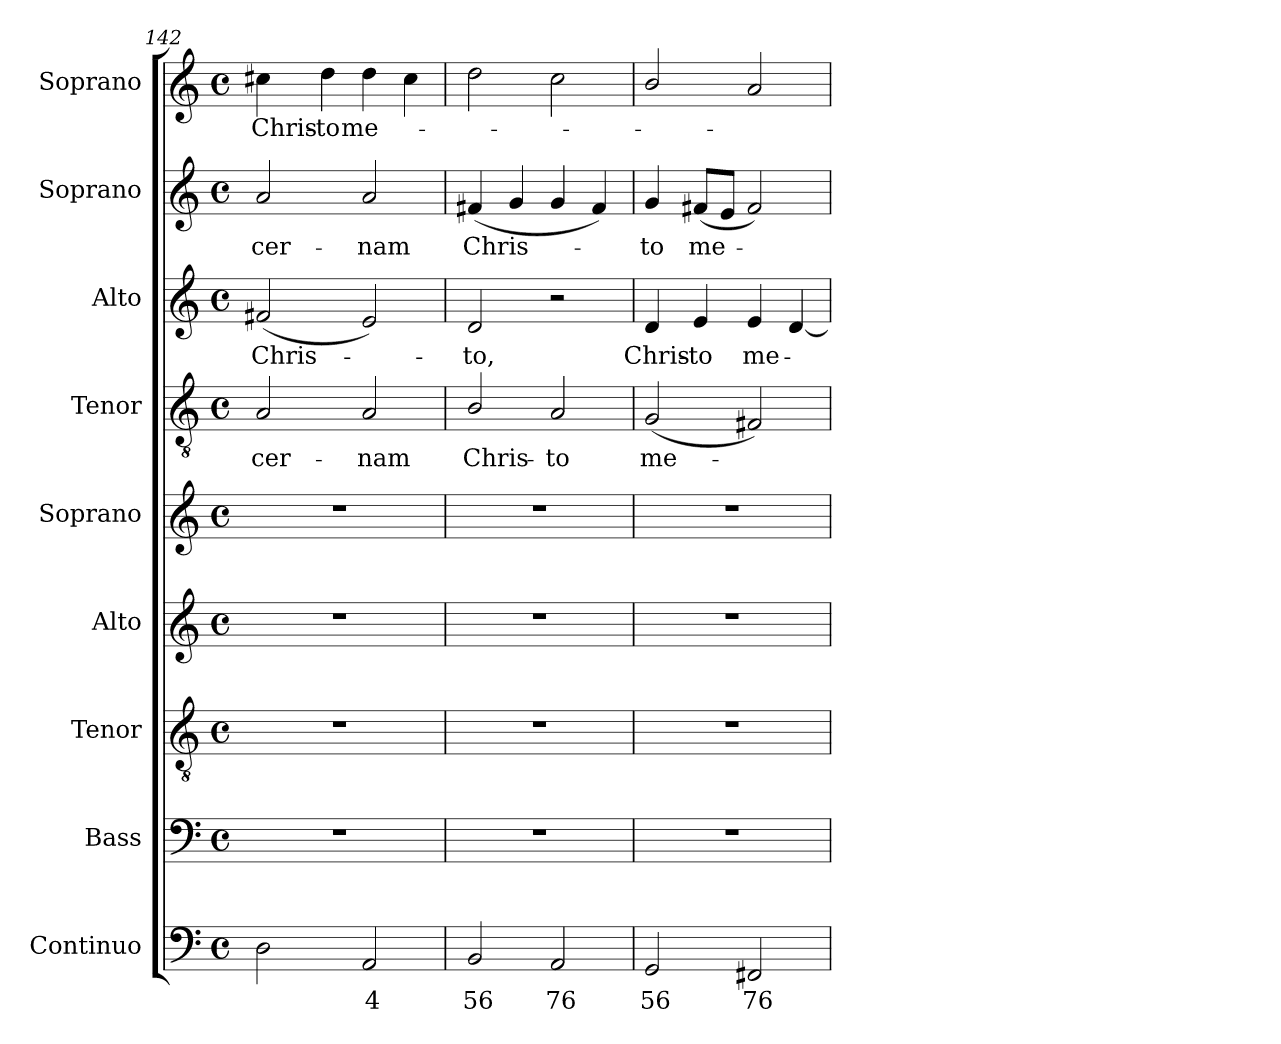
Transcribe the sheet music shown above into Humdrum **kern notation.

**kern	**text	**kern	**kern	**kern	**kern	**kern	**text	**kern	**text	**kern	**text	**kern	**text
*part9	*part9	*part8	*part7	*part6	*part5	*part4	*part4	*part3	*part3	*part2	*part2	*part1	*part1
*staff9	*staff9	*staff8	*staff7	*staff6	*staff5	*staff4	*staff4	*staff3	*staff3	*staff2	*staff2	*staff1	*staff1
*I"Continuo	*	*I"Bass	*I"Tenor	*I"Alto	*I"Soprano	*I"Tenor	*	*I"Alto	*	*I"Soprano	*	*I"Soprano	*
*I'Cont.	*	*I'B.	*I'T.	*I'A.	*I'S.	*I'T.	*	*I'A.	*	*I'S.	*	*I'S.	*
*clefF4	*	*clefF4	*clefGv2	*clefG2	*clefG2	*clefGv2	*	*clefG2	*	*clefG2	*	*clefG2	*
*	*	*	*ITrd7c12	*	*	*ITrd7c12	*	*	*	*	*	*	*
*k[]	*	*k[]	*k[]	*k[]	*k[]	*k[]	*	*k[]	*	*k[]	*	*k[]	*
*C:	*	*C:	*C:	*C:	*C:	*C:	*	*C:	*	*C:	*	*C:	*
*M4/4	*	*M4/4	*M4/4	*M4/4	*M4/4	*M4/4	*	*M4/4	*	*M4/4	*	*M4/4	*
*met(c)	*	*met(c)	*met(c)	*met(c)	*met(c)	*met(c)	*	*met(c)	*	*met(c)	*	*met(c)	*
=142	=142	=142	=142	=142	=142	=142	=142	=142	=142	=142	=142	=142	=142
!	!	!	!	!	!	!	!LO:LY:b:color=#000000	!	!	!	!	!	!
!	!	!	!	!	!	!	!	!	!LO:LY:b:color=#000000	!	!	!	!
!	!	!	!	!	!	!	!	!	!	!	!LO:LY:b:color=#000000	!	!
!	!	!	!	!	!	!	!	!	!	!	!	!	!LO:LY:b:color=#000000
2Di\	.	1r	1r	1r	1r	2AAi/	-cer-	(2f#Xi/	Chris-	2ai/	-cer-	4cc#Xi\	Chris-
!	!	!	!	!	!	!	!	!	!	!	!	!	!LO:LY:b:color=#000000
.	.	.	.	.	.	.	.	.	.	.	.	4ddi\	-to
!	!LO:LY:b:color=#000000	!	!	!	!	!	!	!	!	!	!	!	!
!	!	!	!	!	!	!	!LO:LY:b:color=#000000	!	!	!	!	!	!
!	!	!	!	!	!	!	!	!	!	!	!LO:LY:b:color=#000000	!	!
!	!	!	!	!	!	!	!	!	!	!	!	!	!LO:LY:b:color=#000000
2AAi/	4	.	.	.	.	2AAi/	-nam	2ei/)	.	2ai/	-nam	4ddi\	me-
.	.	.	.	.	.	.	.	.	.	.	.	4cc#i\	.
=143	=143	=143	=143	=143	=143	=143	=143	=143	=143	=143	=143	=143	=143
!	!LO:LY:b:color=#000000	!	!	!	!	!	!	!	!	!	!	!	!
!	!	!	!	!	!	!	!LO:LY:b:color=#000000	!	!	!	!	!	!
!	!	!	!	!	!	!	!	!	!LO:LY:b:color=#000000	!	!	!	!
!	!	!	!	!	!	!	!	!	!	!	!LO:LY:b:color=#000000	!	!
2BBi/	56	1r	1r	1r	1r	2BBi/	Chris-	2di/	-to,	(4f#Xi/	Chris-	2ddi\	.
.	.	.	.	.	.	.	.	.	.	4gi/	.	.	.
!	!LO:LY:b:color=#000000	!	!	!	!	!	!	!	!	!	!	!	!
!	!	!	!	!	!	!	!LO:LY:b:color=#000000	!	!	!	!	!	!
2AAi/	76	.	.	.	.	2AAi/	-to	2r	.	4gi/	.	2cci\	.
.	.	.	.	.	.	.	.	.	.	4f#i/)	.	.	.
=144	=144	=144	=144	=144	=144	=144	=144	=144	=144	=144	=144	=144	=144
!	!LO:LY:b:color=#000000	!	!	!	!	!	!	!	!	!	!	!	!
!	!	!	!	!	!	!	!LO:LY:b:color=#000000	!	!	!	!	!	!
!	!	!	!	!	!	!	!	!	!LO:LY:b:color=#000000	!	!	!	!
!	!	!	!	!	!	!	!	!	!	!	!LO:LY:b:color=#000000	!	!
2GGi/	56	1r	1r	1r	1r	(2GGi/	me-	4di/	Chris-	4gi/	-to	2bi/	.
!	!	!	!	!	!	!	!	!	!LO:LY:b:color=#000000	!	!	!	!
!	!	!	!	!	!	!	!	!	!	!	!LO:LY:b:color=#000000	!	!
.	.	.	.	.	.	.	.	4ei/	-to	(8f#Xi/L	me-	.	.
.	.	.	.	.	.	.	.	.	.	8ei/J	.	.	.
!	!LO:LY:b:color=#000000	!	!	!	!	!	!	!	!	!	!	!	!
!	!	!	!	!	!	!	!	!	!LO:LY:b:color=#000000	!	!	!	!
2FF#Xi/	76	.	.	.	.	2FF#Xi/)	.	4ei/	me-	2f#i/)	.	2ai/	.
.	.	.	.	.	.	.	.	[4di/	.	.	.	.	.
=	=	=	=	=	=	=	=	=	=	=	=	=	=
*-	*-	*-	*-	*-	*-	*-	*-	*-	*-	*-	*-	*-	*-
